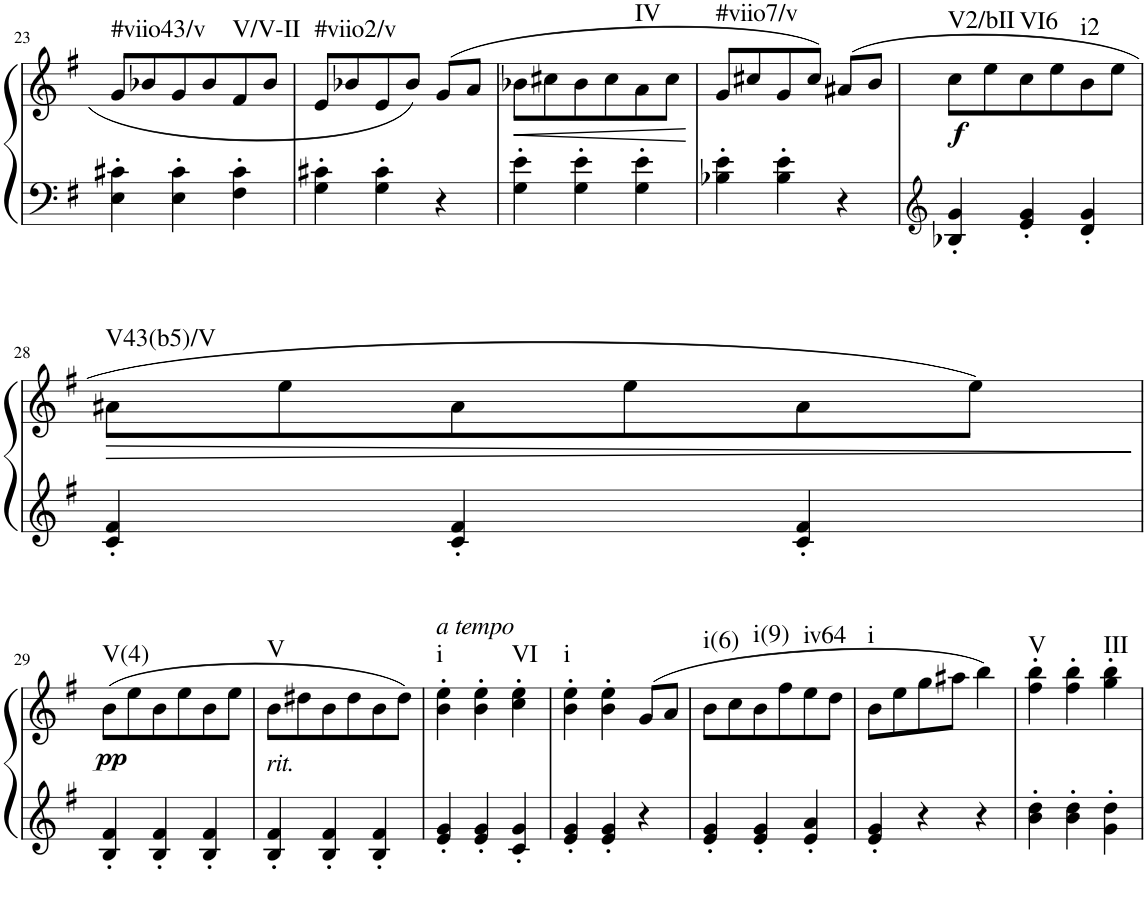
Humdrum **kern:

**kern	**kern	**dynam	**harte
*part1	*part1	*part1	*part1
*staff2	*staff1	*staff1/2	*
*I"Grand Piano	*	*	*
*I'Pno	*	*	*
!!LO:PB:g=z
*clefF4	*clefG2	*	*
*k[f#]	*k[f#]	*	*
*G:	*G:	*	*
*M3/4	*M3/4	*	*
=23	=23	=23	=23
!	!	!	!LO:H:kt=#viio43/v
4E\' 4c#X\'	8g/L	.	N
.	8b-X/	.	.
4E\' 4c#\'	8g/	.	.
.	8b-/	.	.
!	!	!	!LO:H:kt=V/V-II
4F#\' 4c#\'	8f#/	.	N
.	8b-/J	.	.
=24	=24	=24	=24
!	!	!	!LO:H:kt=#viio2/v
4G\' 4c#X\'	8e/L	.	N
.	8b-X/	.	.
4G\' 4c#\'	8e/	.	.
.	8b-/J	.	.
4r	(8g/L	.	.
.	8a/J	.	.
=25	=25	=25	=25
!	!	!LO:HP:b	!
4G\' 4e\'	8b-X\L	<	.
.	8cc#X\	.	.
4G\' 4e\'	8b-\	.	.
.	8cc#\	.	.
!	!	!	!LO:H:kt=IV
4G\' 4e\'	8a\	.	N
.	8cc#\J	.	.
.	.	[	.
=26	=26	=26	=26
!	!	!	!LO:H:kt=#viio7/v
4B-X\' 4e\'	8g/L	.	N
.	8cc#X/	.	.
4B-\' 4e\'	8g/	.	.
.	8cc#/J)	.	.
4r	(8a#X/L	.	.
.	8b/J	.	.
=27	=27	=27	=27
*clefG2	*	*	*
!	!	!LO:DY:b	!LO:H:kt=V2/bII
4B-X/' 4g/'	8cc\L	f	N
.	8ee\	.	.
!	!	!	!LO:H:kt=VI6
4e/' 4g/'	8cc\	.	N
.	8ee\	.	.
!	!	!	!LO:H:kt=i2
4d/' 4g/'	8b\	.	N
.	8ee\J	.	.
!!LO:LB:g=z
=28	=28	=28	=28
!	!	!LO:HP:b	!LO:H:kt=V43(b5)/V
4c/' 4f#/'	8a#X\L	>	N
.	8ee\	.	.
4c/' 4f#/'	8a#\	.	.
.	8ee\	.	.
4c/' 4f#/'	8a#\	.	.
.	8ee\J)	.	.
.	.	]	.
!!LO:LB:g=z
=29	=29	=29	=29
!	!	!LO:DY:b	!LO:H:kt=V(4)
4B/' 4f#/'	(8b\L	pp	N
.	8ee\	.	.
4B/' 4f#/'	8b\	.	.
.	8ee\	.	.
4B/' 4f#/'	8b\	.	.
.	8ee\J	.	.
=30	=30	=30	=30
!	!LO:TX:b:i:t=rit.	!	!LO:H:kt=V
4B/' 4f#/'	8b\L	.	N
.	8dd#X\	.	.
4B/' 4f#/'	8b\	.	.
.	8dd#\	.	.
4B/' 4f#/'	8b\	.	.
.	8dd#\J)	.	.
=31	=31	=31	=31
!	!LO:TX:a:i:t=a tempo	!	!LO:H:kt=i
4e/' 4g/'	4b\' 4ee\'	.	N
4e/' 4g/'	4b\' 4ee\'	.	.
!	!	!	!LO:H:kt=VI
4c/' 4g/'	4cc\' 4ee\'	.	N
=32	=32	=32	=32
!	!	!	!LO:H:kt=i
4e/' 4g/'	4b\' 4ee\'	.	N
4e/' 4g/'	4b\' 4ee\'	.	.
4r	(8g/L	.	.
.	8a/J	.	.
=33	=33	=33	=33
!	!	!	!LO:H:kt=i(6)
4e/' 4g/'	8b\L	.	N
.	8cc\	.	.
!	!	!	!LO:H:kt=i(9)
4e/' 4g/'	8b\	.	N
.	8ff#\	.	.
!	!	!	!LO:H:kt=iv64
4e/' 4a/'	8ee\	.	N
.	8dd\J	.	.
=34	=34	=34	=34
!	!	!	!LO:H:kt=i
4e/' 4g/'	8b\L	.	N
.	8ee\	.	.
4r	8gg\	.	.
.	8aa#X\J	.	.
4r	4bb\)	.	.
=35	=35	=35	=35
!	!	!	!LO:H:kt=V
4b\' 4dd\'	4ff#\' 4bb\'	.	N
4b\' 4dd\'	4ff#\' 4bb\'	.	.
!	!	!	!LO:H:kt=III
4g\' 4dd\'	4gg\' 4bb\'	.	N
=	=	=	=
*-	*-	*-	*-
